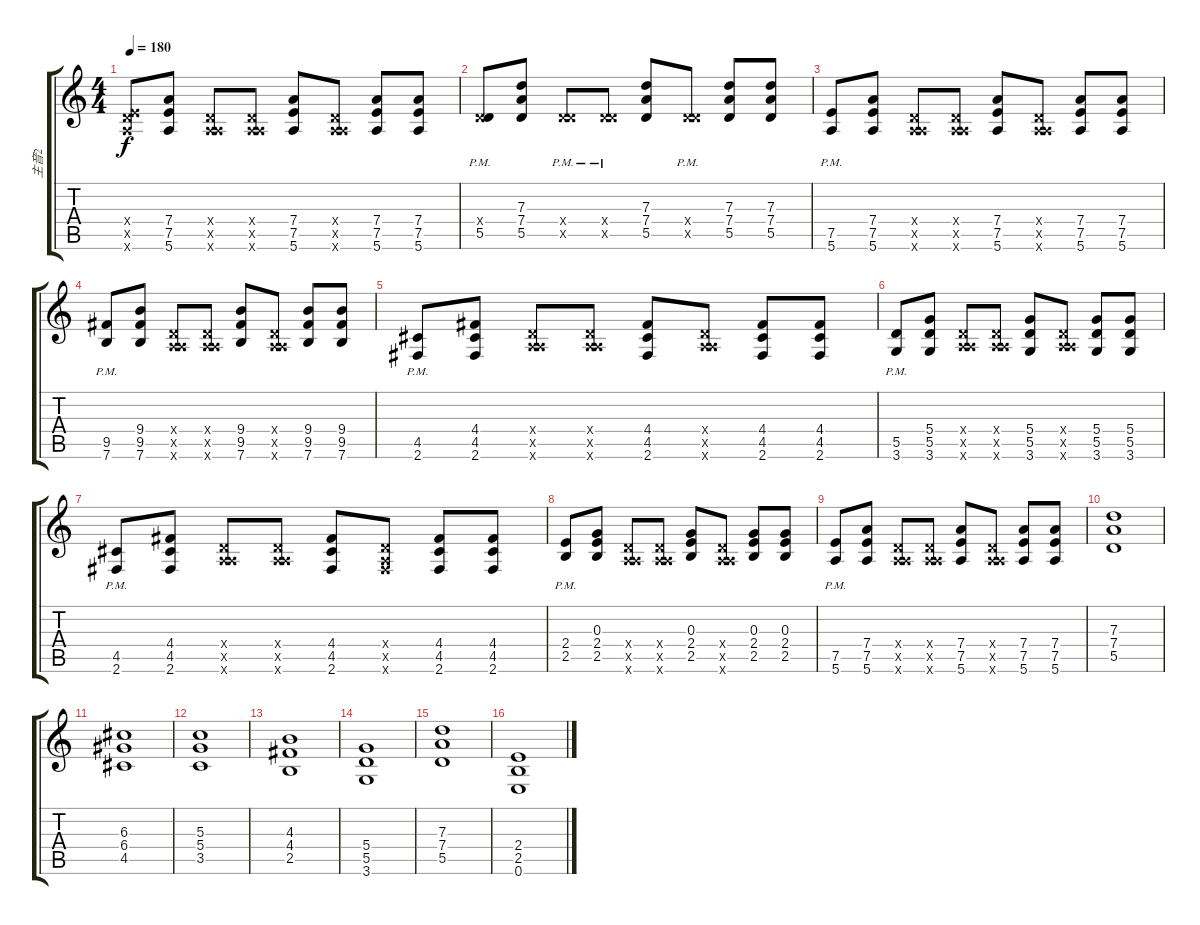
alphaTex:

\track ("主音2" "主音2") {instrument overdrivenguitar}
\staff {score tabs}
\tuning (E4 B3 G3 D3 A2 E2) {hide}
\ts (4 4)
\tempo 180
\clef g2
\ks c
(0.4{x} 7.5{x} 5.6{x}).8{dy f} (7.4 7.5 5.6).8 (0.4{x} 0.5{x} 5.6{x}).8 (0.4{x} 0.5{x} 5.6{x}).8 (7.4 7.5 5.6).8 (0.4{x} 0.5{x} 5.6{x}).8 (7.4 7.5 5.6).8 (7.4 7.5 5.6).8 |
(0.4{x} 5.5{pm}).8 (7.3 7.4 5.5).8 (0.4{x} 5.5{pm x}).8 (0.4{x} 5.5{pm x}).8 (7.3 7.4 5.5).8 (0.4{x} 5.5{pm x}).8 (7.3 7.4 5.5).8 (7.3 7.4 5.5).8 |
(7.5{pm} 5.6{pm}).8 (7.4 7.5 5.6).8 (0.4{x} 0.5{x} 5.6{x}).8 (0.4{x} 0.5{x} 5.6{x}).8 (7.4 7.5 5.6).8 (0.4{x} 0.5{x} 5.6{x}).8 (7.4 7.5 5.6).8 (7.4 7.5 5.6).8 |
(9.5{pm} 7.6{pm}).8 (9.4 9.5 7.6).8 (0.4{x} 0.5{x} 5.6{x}).8 (0.4{x} 0.5{x} 5.6{x}).8 (9.4 9.5 7.6).8 (0.4{x} 0.5{x} 5.6{x}).8 (9.4 9.5 7.6).8 (9.4 9.5 7.6).8 |
(4.5{pm} 2.6{pm}).8 (4.4 4.5 2.6).8 (0.4{x} 0.5{x} 5.6{x}).8 (0.4{x} 0.5{x} 5.6{x}).8 (4.4 4.5 2.6).8 (0.4{x} 0.5{x} 5.6{x}).8 (4.4 4.5 2.6).8 (4.4 4.5 2.6).8 |
(5.5{pm} 3.6{pm}).8 (5.4 5.5 3.6).8 (0.4{x} 0.5{x} 5.6{x}).8 (0.4{x} 0.5{x} 5.6{x}).8 (5.4 5.5 3.6).8 (0.4{x} 0.5{x} 5.6{x}).8 (5.4 5.5 3.6).8 (5.4 5.5 3.6).8 |
(4.5{pm} 2.6{pm}).8 (4.4 4.5 2.6).8 (0.4{x} 0.5{x} 5.6{x}).8 (0.4{x} 0.5{x} 5.6{x}).8 (4.4 4.5 2.6).8 (0.4{x} 0.5{x} 2.6{x}).8 (4.4 4.5 2.6).8 (4.4 4.5 2.6).8 |
(2.4{pm} 2.5{pm}).8 (0.3 2.4 2.5).8 (0.4{x} 0.5{x} 5.6{x}).8 (0.4{x} 0.5{x} 5.6{x}).8 (0.3 2.4 2.5).8 (0.4{x} 0.5{x} 5.6{x}).8 (0.3 2.4 2.5).8 (0.3 2.4 2.5).8 |
(7.5{pm} 5.6{pm}).8 (7.4 7.5 5.6).8 (0.4{x} 0.5{x} 5.6{x}).8 (0.4{x} 0.5{x} 5.6{x}).8 (7.4 7.5 5.6).8 (0.4{x} 0.5{x} 5.6{x}).8 (7.4 7.5 5.6).8 (7.4 7.5 5.6).8 |
(7.3 7.4 5.5).1 |
(6.3 6.4 4.5).1 |
(5.3 5.4 3.5).1 |
(4.3 4.4 2.5).1 |
(5.4 5.5 3.6).1 |
(7.3 7.4 5.5).1 |
(2.4 2.5 0.6).1
